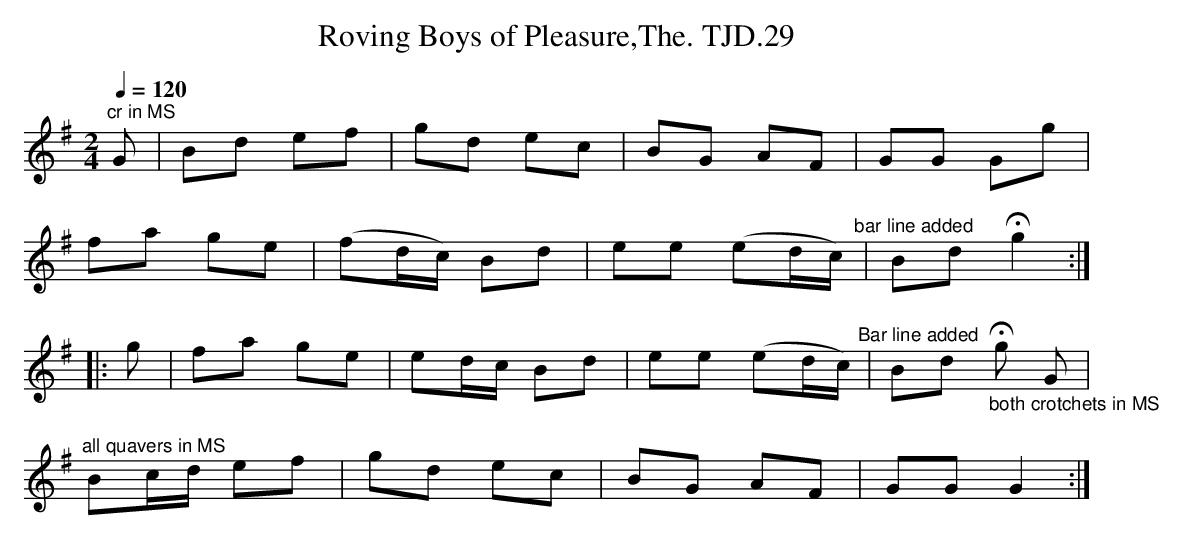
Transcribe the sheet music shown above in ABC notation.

X:1
T:Roving Boys of Pleasure,The. TJD.29
M:2/4
L:1/8
Q:1/4=120
K:G major
"^cr in MS"G|Bd ef|gd ec|BG AF|GG Gg|!
fa ge|(fd/c/) Bd|ee (ed/c/)"^bar line added"| BdHg2:|!
|:g|fa ge|ed/c/ Bd|ee (ed/c/)"^Bar line added"| Bd "_both crotchets in MS"Hg G|!
"^all quavers in MS"Bc/d/ ef|gd ec|BG AF|GGG2:|]
